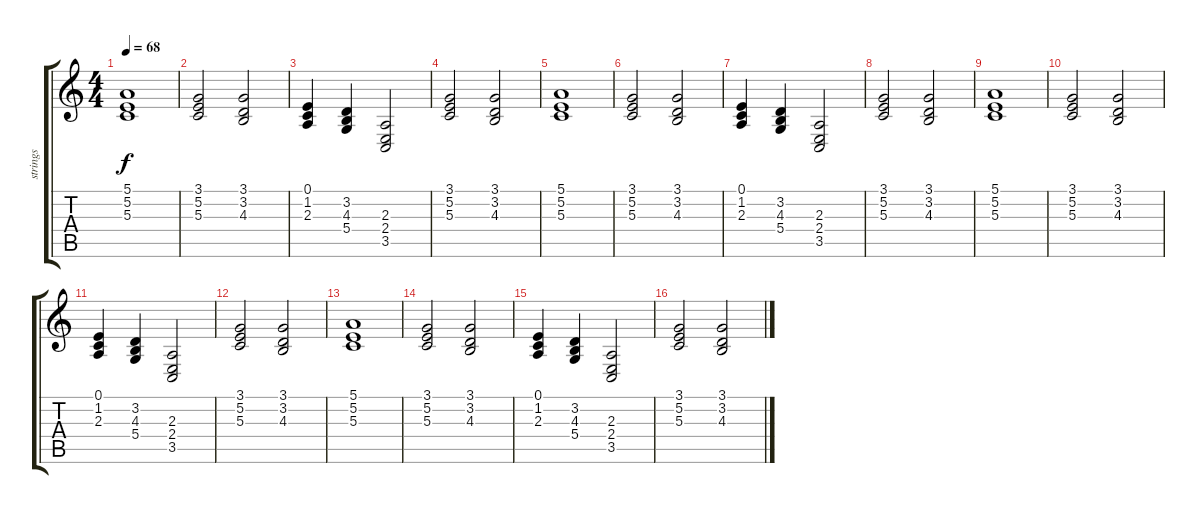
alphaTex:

\track ("strings" "strings") {instrument stringensemble1}
\staff {score tabs}
\tuning (E4 B3 G3 D3 A2 E2) {hide}
\ts (4 4)
\tempo 68
\clef g2
\ks c
(5.1 5.2 5.3).1{dy f} |
(3.1 5.2 5.3).2 (3.1 3.2 4.3).2 |
(0.1 1.2 2.3).4 (3.2 4.3 5.4).4 (2.3 2.4 3.5).2 |
(3.1 5.2 5.3).2 (3.1 3.2 4.3).2 |
(5.1 5.2 5.3).1 |
(3.1 5.2 5.3).2 (3.1 3.2 4.3).2 |
(0.1 1.2 2.3).4 (3.2 4.3 5.4).4 (2.3 2.4 3.5).2 |
(3.1 5.2 5.3).2 (3.1 3.2 4.3).2 |
(5.1 5.2 5.3).1 |
(3.1 5.2 5.3).2 (3.1 3.2 4.3).2 |
(0.1 1.2 2.3).4 (3.2 4.3 5.4).4 (2.3 2.4 3.5).2 |
(3.1 5.2 5.3).2 (3.1 3.2 4.3).2 |
(5.1 5.2 5.3).1 |
(3.1 5.2 5.3).2 (3.1 3.2 4.3).2 |
(0.1 1.2 2.3).4 (3.2 4.3 5.4).4 (2.3 2.4 3.5).2 |
(3.1 5.2 5.3).2 (3.1 3.2 4.3).2
